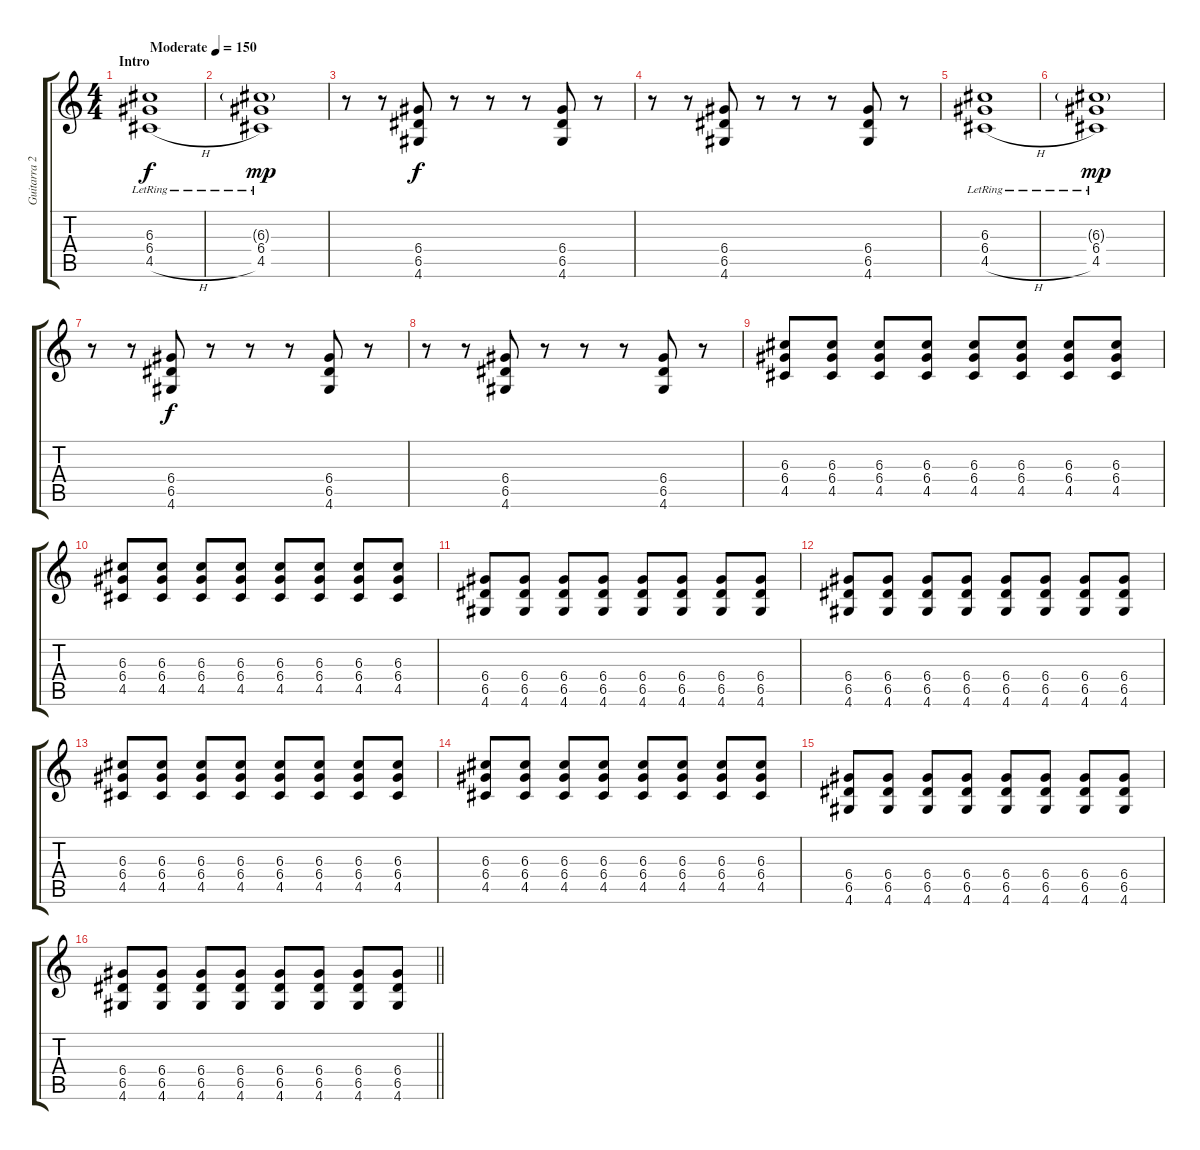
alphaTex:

\track ("Guitarra 2" "Guitarra 2") {instrument overdrivenguitar}
\staff {score tabs}
\tuning (E4 B3 G3 D3 A2 E2) {hide}
\ts (4 4)
\section ("" "Intro")
\tempo (150 "Moderate")
\clef g2
\ks c
(6.3{lr} 6.4 4.5{h lr}).1{dy f instrument overdrivenguitar} |
(6.3{g} 6.4 4.5{lr}).1{dy mp} |
r.8 r.8 (6.4 6.5 4.6).8{dy f} r.8 r.8 r.8 (6.4 6.5 4.6).8 r.8 |
r.8 r.8 (6.4 6.5 4.6).8 r.8 r.8 r.8 (6.4 6.5 4.6).8 r.8 |
(6.3{lr} 6.4 4.5{h lr}).1 |
(6.3{g} 6.4 4.5{lr}).1{dy mp} |
r.8 r.8 (6.4 6.5 4.6).8{dy f} r.8 r.8 r.8 (6.4 6.5 4.6).8 r.8 |
r.8 r.8 (6.4 6.5 4.6).8 r.8 r.8 r.8 (6.4 6.5 4.6).8 r.8 |
(6.3 6.4 4.5).8 (6.3 6.4 4.5).8 (6.3 6.4 4.5).8 (6.3 6.4 4.5).8 (6.3 6.4 4.5).8 (6.3 6.4 4.5).8 (6.3 6.4 4.5).8 (6.3 6.4 4.5).8 |
(6.3 6.4 4.5).8 (6.3 6.4 4.5).8 (6.3 6.4 4.5).8 (6.3 6.4 4.5).8 (6.3 6.4 4.5).8 (6.3 6.4 4.5).8 (6.3 6.4 4.5).8 (6.3 6.4 4.5).8 |
(6.4 6.5 4.6).8 (6.4 6.5 4.6).8 (6.4 6.5 4.6).8 (6.4 6.5 4.6).8 (6.4 6.5 4.6).8 (6.4 6.5 4.6).8 (6.4 6.5 4.6).8 (6.4 6.5 4.6).8 |
(6.4 6.5 4.6).8 (6.4 6.5 4.6).8 (6.4 6.5 4.6).8 (6.4 6.5 4.6).8 (6.4 6.5 4.6).8 (6.4 6.5 4.6).8 (6.4 6.5 4.6).8 (6.4 6.5 4.6).8 |
(6.3 6.4 4.5).8 (6.3 6.4 4.5).8 (6.3 6.4 4.5).8 (6.3 6.4 4.5).8 (6.3 6.4 4.5).8 (6.3 6.4 4.5).8 (6.3 6.4 4.5).8 (6.3 6.4 4.5).8 |
(6.3 6.4 4.5).8 (6.3 6.4 4.5).8 (6.3 6.4 4.5).8 (6.3 6.4 4.5).8 (6.3 6.4 4.5).8 (6.3 6.4 4.5).8 (6.3 6.4 4.5).8 (6.3 6.4 4.5).8 |
(6.4 6.5 4.6).8 (6.4 6.5 4.6).8 (6.4 6.5 4.6).8 (6.4 6.5 4.6).8 (6.4 6.5 4.6).8 (6.4 6.5 4.6).8 (6.4 6.5 4.6).8 (6.4 6.5 4.6).8 |
\barLineRight lightlight
(6.4 6.5 4.6).8 (6.4 6.5 4.6).8 (6.4 6.5 4.6).8 (6.4 6.5 4.6).8 (6.4 6.5 4.6).8 (6.4 6.5 4.6).8 (6.4 6.5 4.6).8 (6.4 6.5 4.6).8
